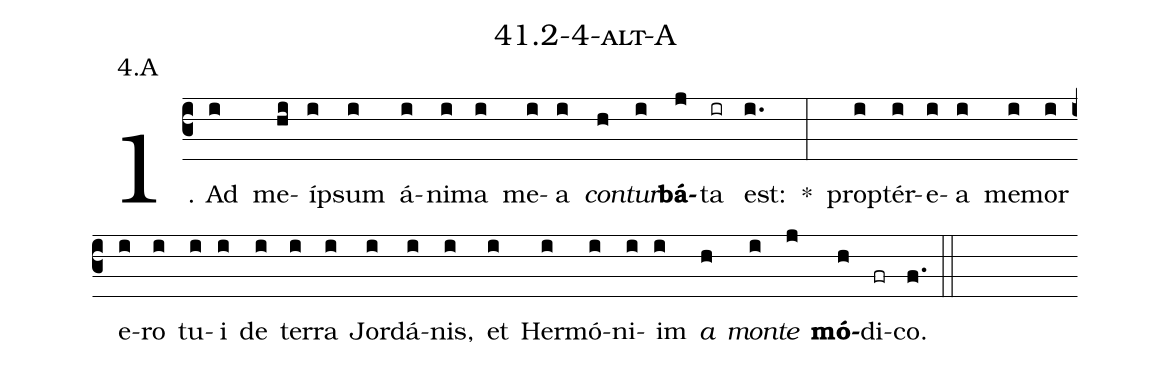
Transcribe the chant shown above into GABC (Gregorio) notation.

name: 41.2-4-alt-A;
annotation: 4.A;
%%
(c3)1. Ad(i) me(hi)íp(i)sum(i) á(i)ni(i)ma(i) me(i)a(i) <i>con</i>(h)<i>tur</i>(i)<b>bá</b>(j)ta(ir) est:(i.) *(:) prop(i)tér(i)e(i)a(i) me(i)mor(i) e(i)ro(i) tu(i)i(i) de(i) ter(i)ra(i) Jor(i)dá(i)nis,(i) et(i) Her(i)mó(i)ni(i)im(i) <i>a</i>(h) <i>mon</i>(i)<i>te</i>(j) <b>mó</b>(h)di(fr)co.(f.) (::)


%E(i) u(h) o(i) u(j) a(h) e.(f.) (::)
